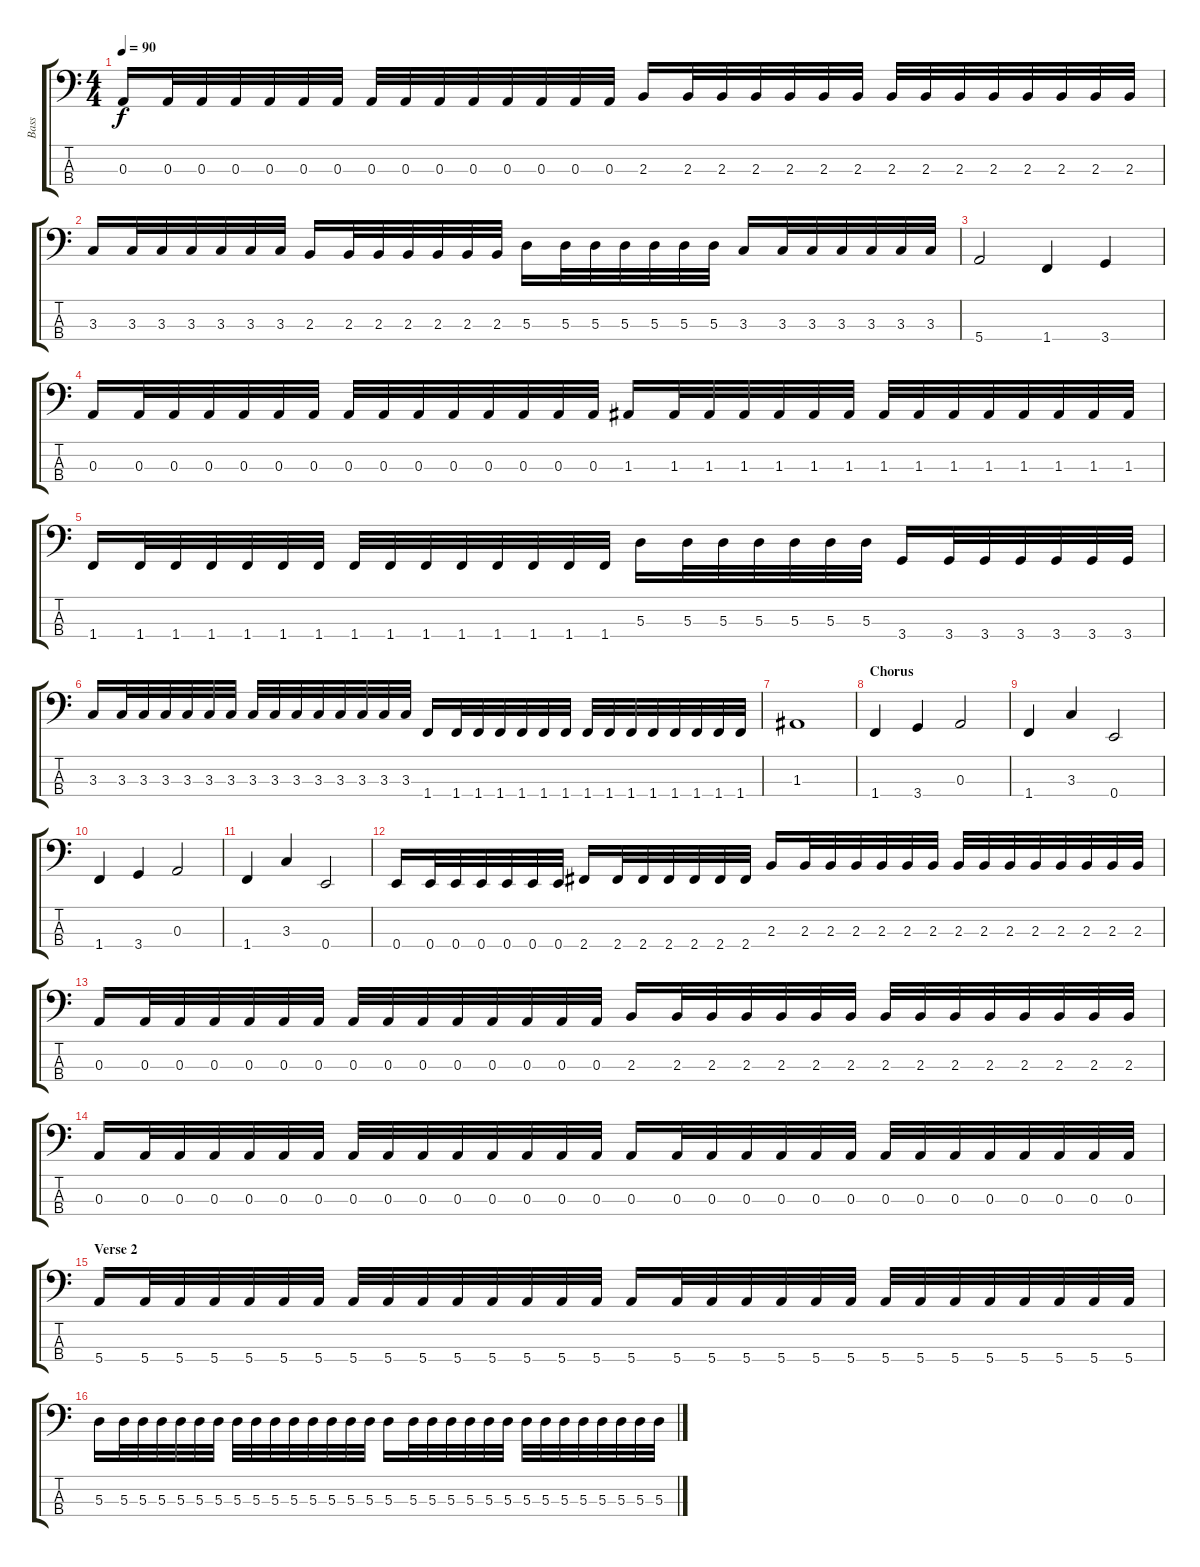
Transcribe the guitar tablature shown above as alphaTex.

\track ("Bass" "Bass") {instrument electricbasspick}
\staff {score tabs}
\tuning (G2 D2 A1 E1) {hide}
\ts (4 4)
\tempo 90
\clef f4
\ks c
0.3.16{dy f} 0.3.32 0.3.32 0.3.32 0.3.32 0.3.32 0.3.32 0.3.32 0.3.32 0.3.32 0.3.32 0.3.32 0.3.32 0.3.32 0.3.32 2.3.16 2.3.32 2.3.32 2.3.32 2.3.32 2.3.32 2.3.32 2.3.32 2.3.32 2.3.32 2.3.32 2.3.32 2.3.32 2.3.32 2.3.32 |
3.3.16 3.3.32 3.3.32 3.3.32 3.3.32 3.3.32 3.3.32 2.3.16 2.3.32 2.3.32 2.3.32 2.3.32 2.3.32 2.3.32 5.3.16 5.3.32 5.3.32 5.3.32 5.3.32 5.3.32 5.3.32 3.3.16 3.3.32 3.3.32 3.3.32 3.3.32 3.3.32 3.3.32 |
5.4.2 1.4.4 3.4.4 |
0.3.16 0.3.32 0.3.32 0.3.32 0.3.32 0.3.32 0.3.32 0.3.32 0.3.32 0.3.32 0.3.32 0.3.32 0.3.32 0.3.32 0.3.32 1.3.16 1.3.32 1.3.32 1.3.32 1.3.32 1.3.32 1.3.32 1.3.32 1.3.32 1.3.32 1.3.32 1.3.32 1.3.32 1.3.32 1.3.32 |
1.4.16 1.4.32 1.4.32 1.4.32 1.4.32 1.4.32 1.4.32 1.4.32 1.4.32 1.4.32 1.4.32 1.4.32 1.4.32 1.4.32 1.4.32 5.3.16 5.3.32 5.3.32 5.3.32 5.3.32 5.3.32 5.3.32 3.4.16 3.4.32 3.4.32 3.4.32 3.4.32 3.4.32 3.4.32 |
3.3.16 3.3.32 3.3.32 3.3.32 3.3.32 3.3.32 3.3.32 3.3.32 3.3.32 3.3.32 3.3.32 3.3.32 3.3.32 3.3.32 3.3.32 1.4.16 1.4.32 1.4.32 1.4.32 1.4.32 1.4.32 1.4.32 1.4.32 1.4.32 1.4.32 1.4.32 1.4.32 1.4.32 1.4.32 1.4.32 |
1.3.1 |
\section ("" "Chorus")
1.4.4 3.4.4 0.3.2 |
1.4.4 3.3.4 0.4.2 |
1.4.4 3.4.4 0.3.2 |
1.4.4 3.3.4 0.4.2 |
0.4.16 0.4.32 0.4.32 0.4.32 0.4.32 0.4.32 0.4.32 2.4.16 2.4.32 2.4.32 2.4.32 2.4.32 2.4.32 2.4.32 2.3.16 2.3.32 2.3.32 2.3.32 2.3.32 2.3.32 2.3.32 2.3.32 2.3.32 2.3.32 2.3.32 2.3.32 2.3.32 2.3.32 2.3.32 |
0.3.16 0.3.32 0.3.32 0.3.32 0.3.32 0.3.32 0.3.32 0.3.32 0.3.32 0.3.32 0.3.32 0.3.32 0.3.32 0.3.32 0.3.32 2.3.16 2.3.32 2.3.32 2.3.32 2.3.32 2.3.32 2.3.32 2.3.32 2.3.32 2.3.32 2.3.32 2.3.32 2.3.32 2.3.32 2.3.32 |
0.3.16 0.3.32 0.3.32 0.3.32 0.3.32 0.3.32 0.3.32 0.3.32 0.3.32 0.3.32 0.3.32 0.3.32 0.3.32 0.3.32 0.3.32 0.3.16 0.3.32 0.3.32 0.3.32 0.3.32 0.3.32 0.3.32 0.3.32 0.3.32 0.3.32 0.3.32 0.3.32 0.3.32 0.3.32 0.3.32 |
\section ("" "Verse 2")
5.4.16 5.4.32 5.4.32 5.4.32 5.4.32 5.4.32 5.4.32 5.4.32 5.4.32 5.4.32 5.4.32 5.4.32 5.4.32 5.4.32 5.4.32 5.4.16 5.4.32 5.4.32 5.4.32 5.4.32 5.4.32 5.4.32 5.4.32 5.4.32 5.4.32 5.4.32 5.4.32 5.4.32 5.4.32 5.4.32 |
5.3.16 5.3.32 5.3.32 5.3.32 5.3.32 5.3.32 5.3.32 5.3.32 5.3.32 5.3.32 5.3.32 5.3.32 5.3.32 5.3.32 5.3.32 5.3.16 5.3.32 5.3.32 5.3.32 5.3.32 5.3.32 5.3.32 5.3.32 5.3.32 5.3.32 5.3.32 5.3.32 5.3.32 5.3.32 5.3.32
